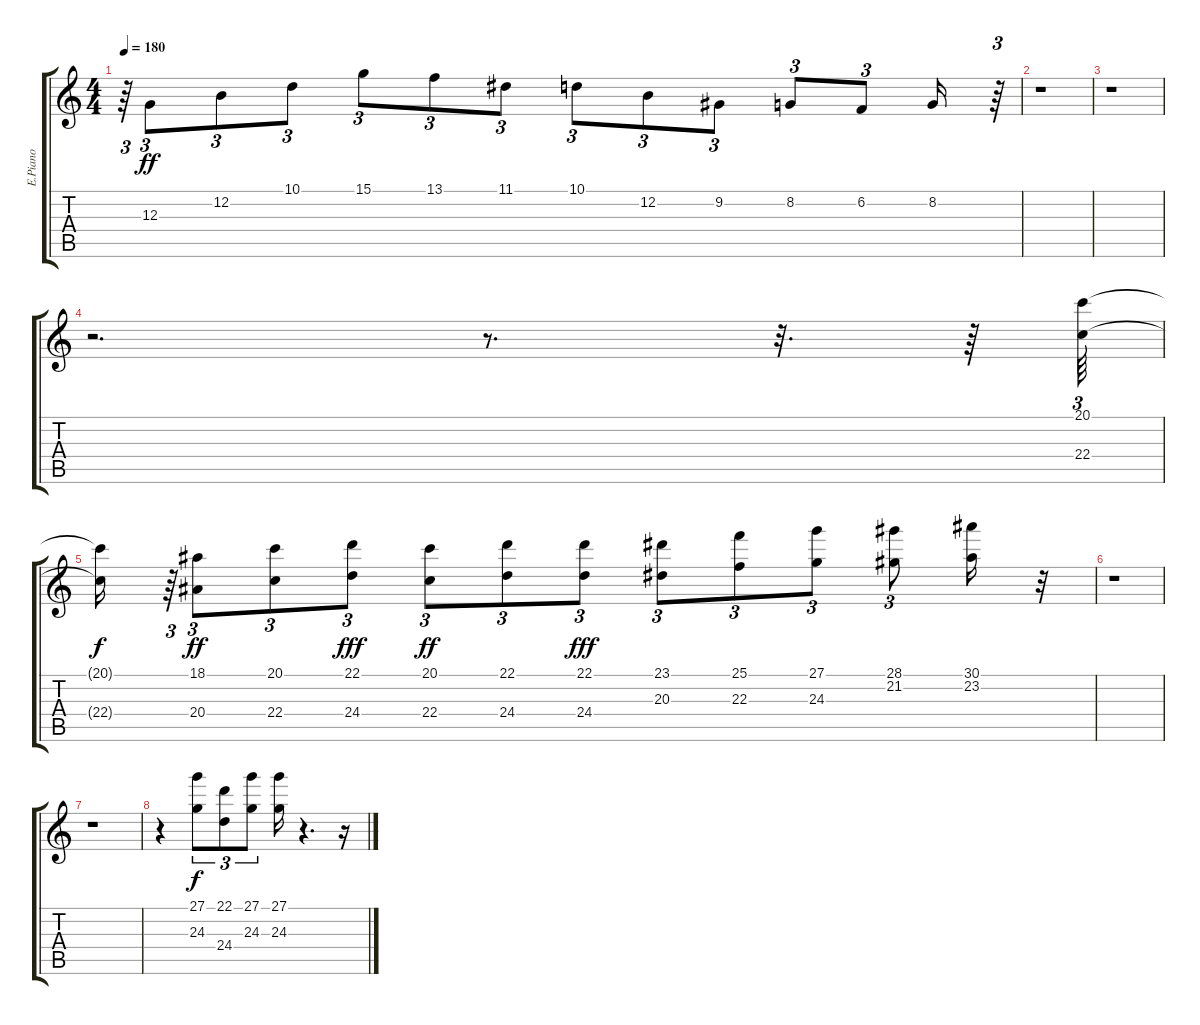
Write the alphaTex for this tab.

\track ("E.Piano" "E.Piano") {instrument electricpiano2}
\staff {score tabs}
\tuning (E4 B3 G3 D3 A2 E2) {hide}
\ts (4 4)
\tempo 180
\clef g2
\ks c
r.64{tu (3 2) dy ff} 12.3.8{tu (3 2)} 12.2.8{tu (3 2)} 10.1.8{tu (3 2)} 15.1.8{tu (3 2)} 13.1.8{tu (3 2)} 11.1.8{tu (3 2)} 10.1.8{tu (3 2)} 12.2.8{tu (3 2)} 9.2.8{tu (3 2)} 8.2.8{tu (3 2)} 6.2.8{tu (3 2)} 8.2.16 r.64{tu (3 2)} |
r.1 |
r.1 |
r.2{d} r.8{d} r.32{d} r.64 (20.1 22.4).64{tu (3 2)} |
(20.1{t} 22.4{t}).16{dy f} r.64{tu (3 2)} (18.1 20.4).8{tu (3 2) dy ff} (20.1 22.4).8{tu (3 2)} (22.1 24.4).8{tu (3 2) dy fff} (20.1 22.4).8{tu (3 2) dy ff} (22.1 24.4).8{tu (3 2)} (22.1 24.4).8{tu (3 2) dy fff} (23.1 20.3).8{tu (3 2)} (25.1 22.3).8{tu (3 2)} (27.1 24.3).8{tu (3 2)} (28.1 21.2).8{tu (3 2)} (30.1 23.2).16 r.32 |
r.1 |
r.1 |
r.4 (27.1 24.3).8{tu (3 2) dy f} (22.1 24.4).8{tu (3 2)} (27.1 24.3).8{tu (3 2)} (27.1 24.3).16 r.4{d} r.16
